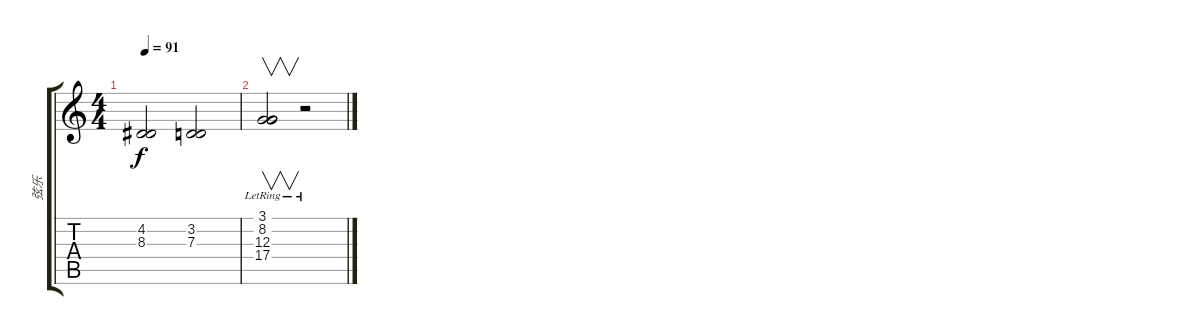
\track ("弦乐" "弦乐") {instrument stringensemble1}
\staff {score tabs}
\tuning (E4 B3 G3 D3 A2 E2) {hide}
\ts (4 4)
\tempo 91
\clef g2
\ks c
(4.2 8.3).2{dy f} (3.2 7.3).2 |
(3.1 8.2 12.3 17.4{lr}).2{v} r.2
